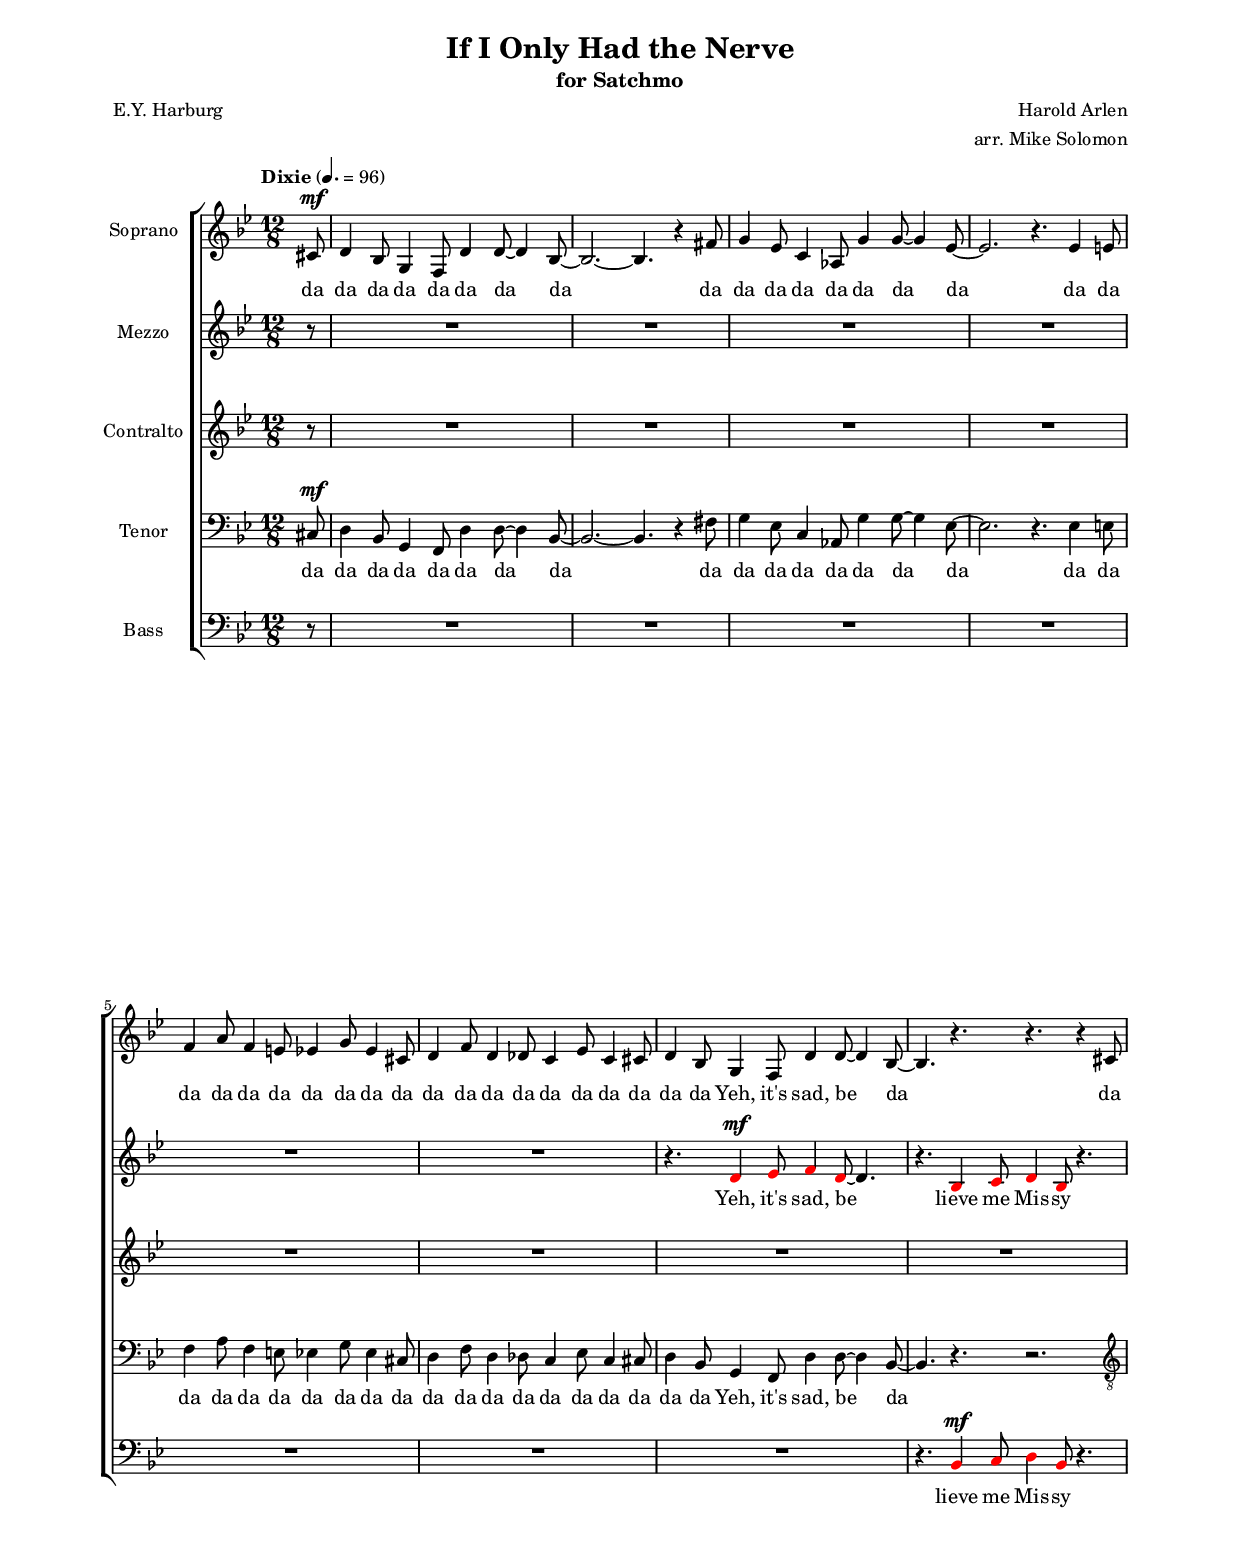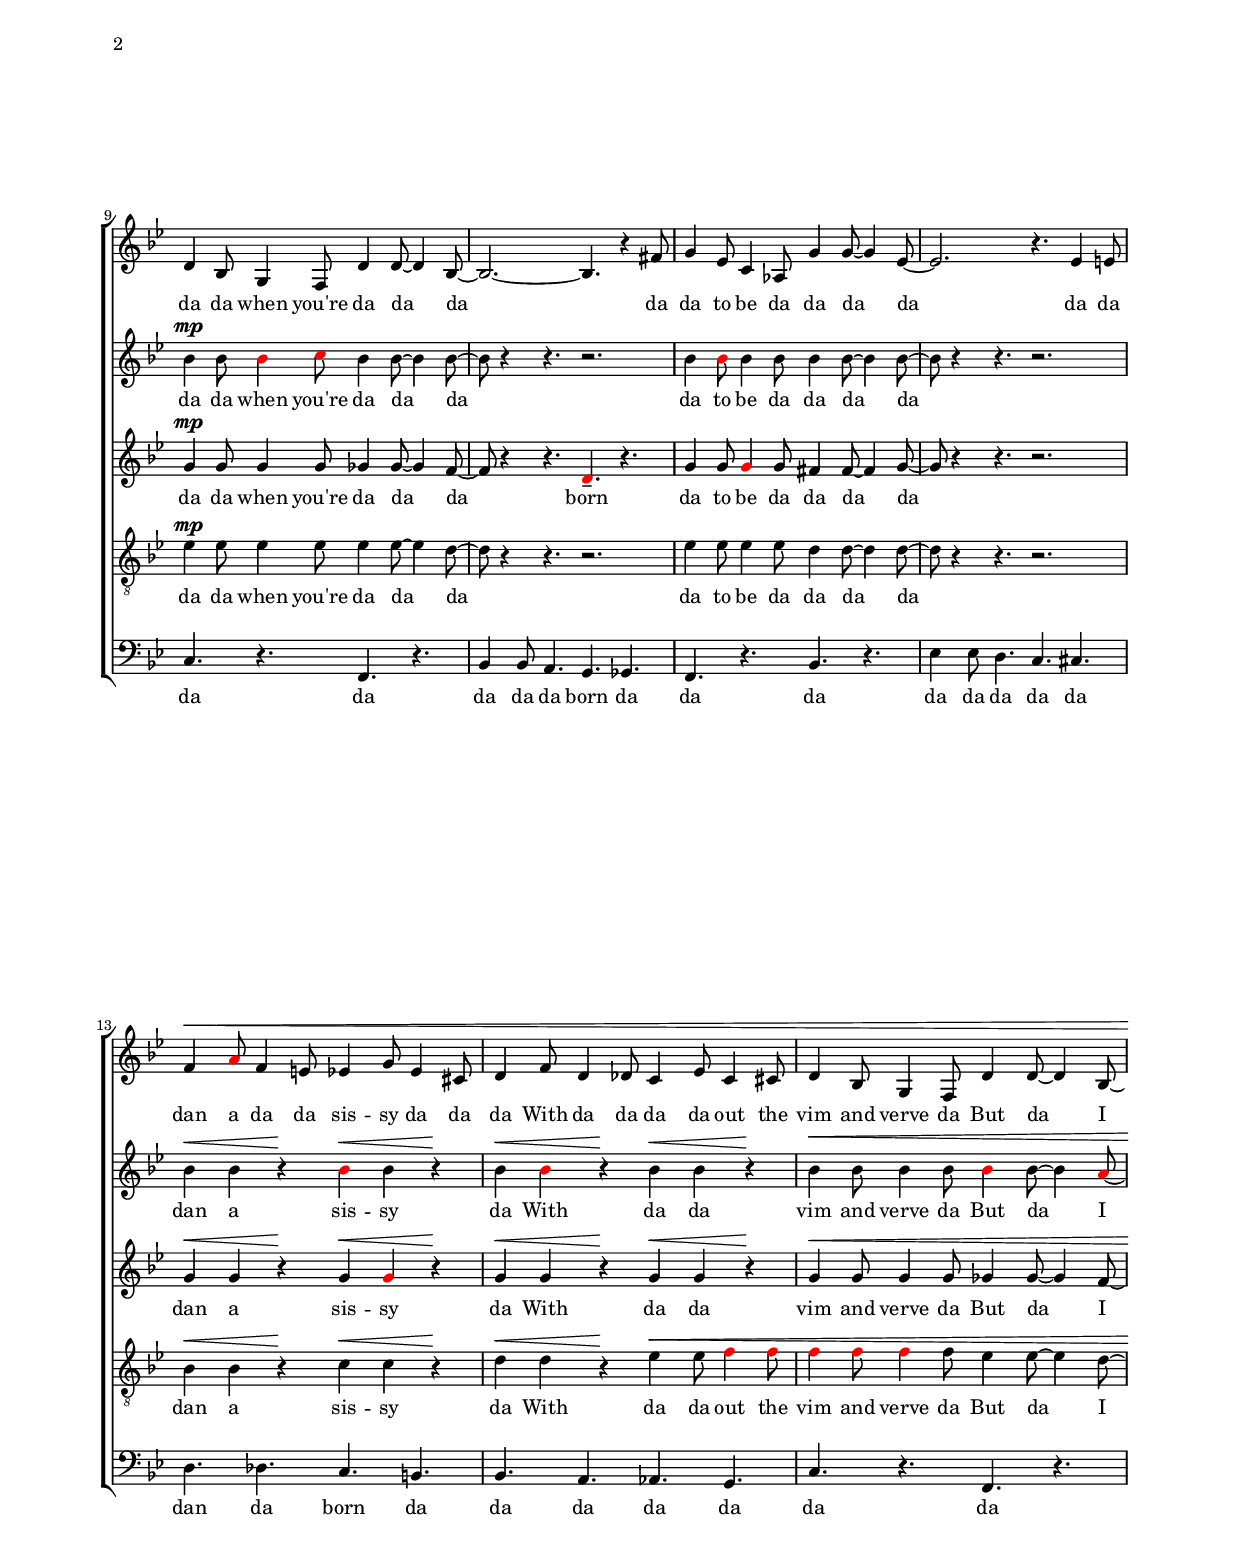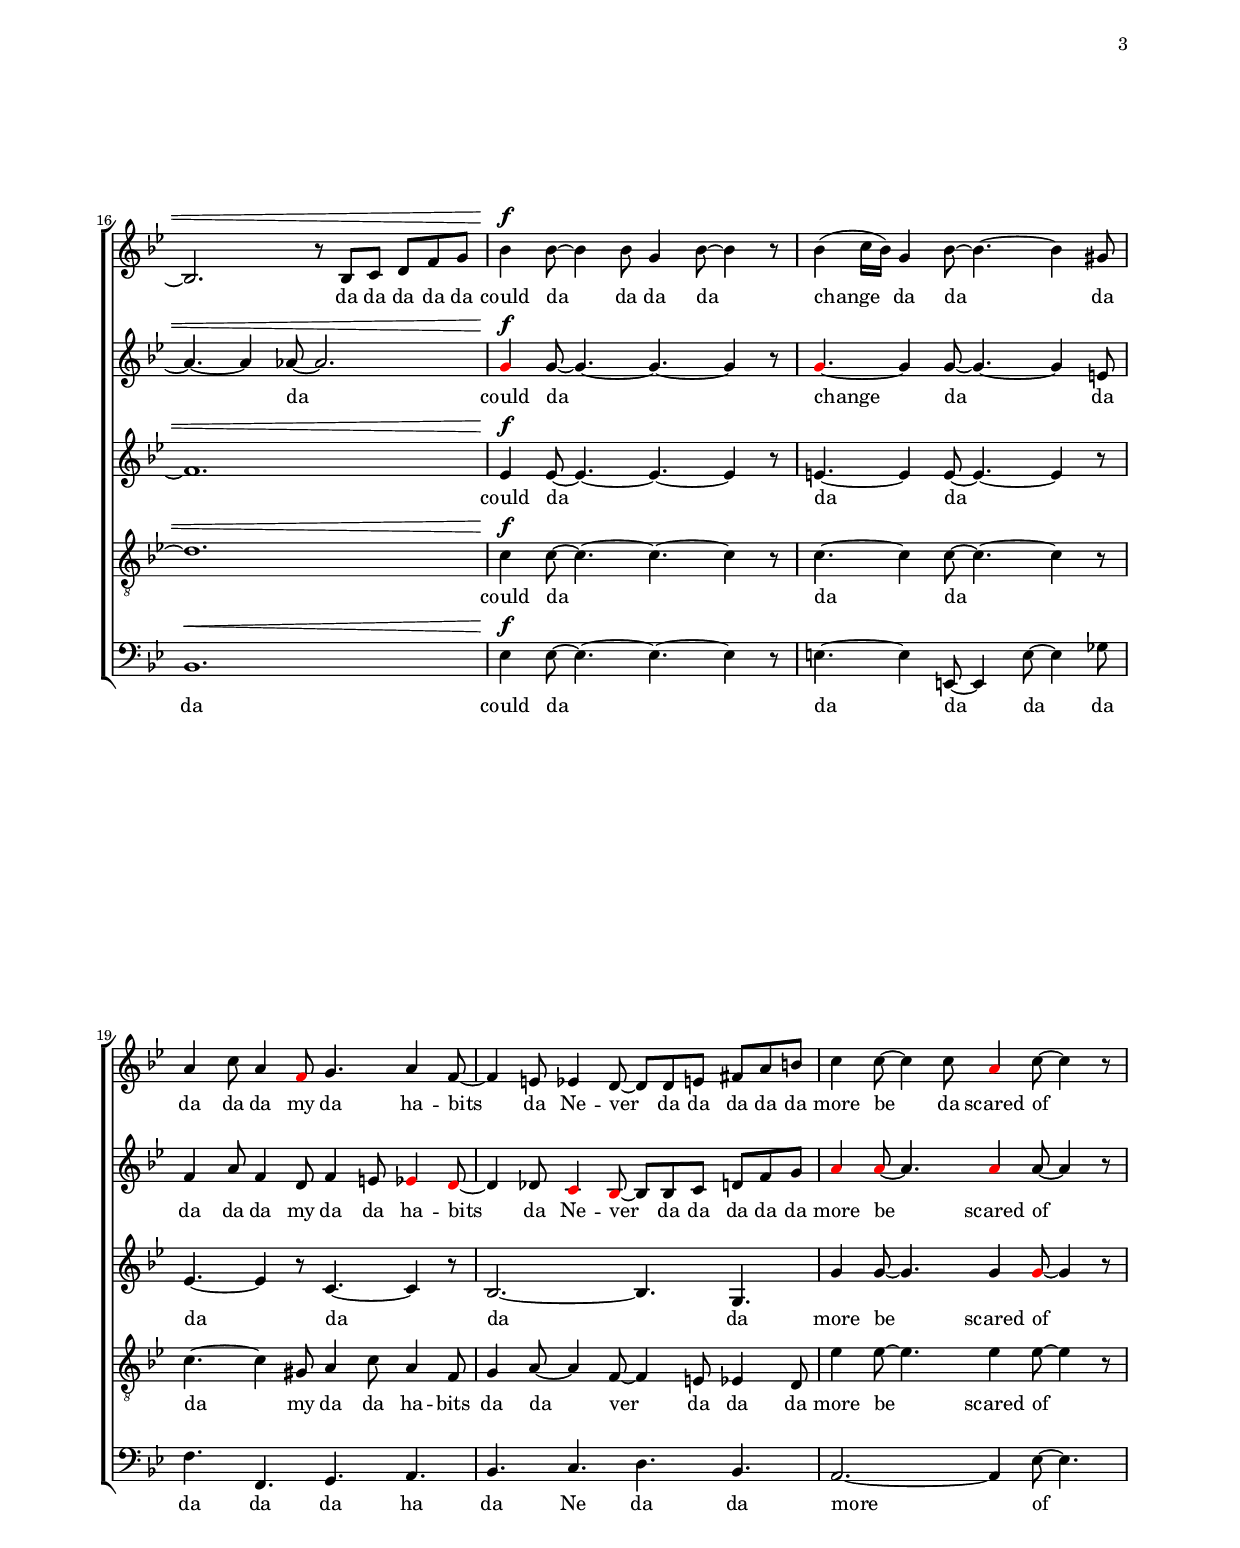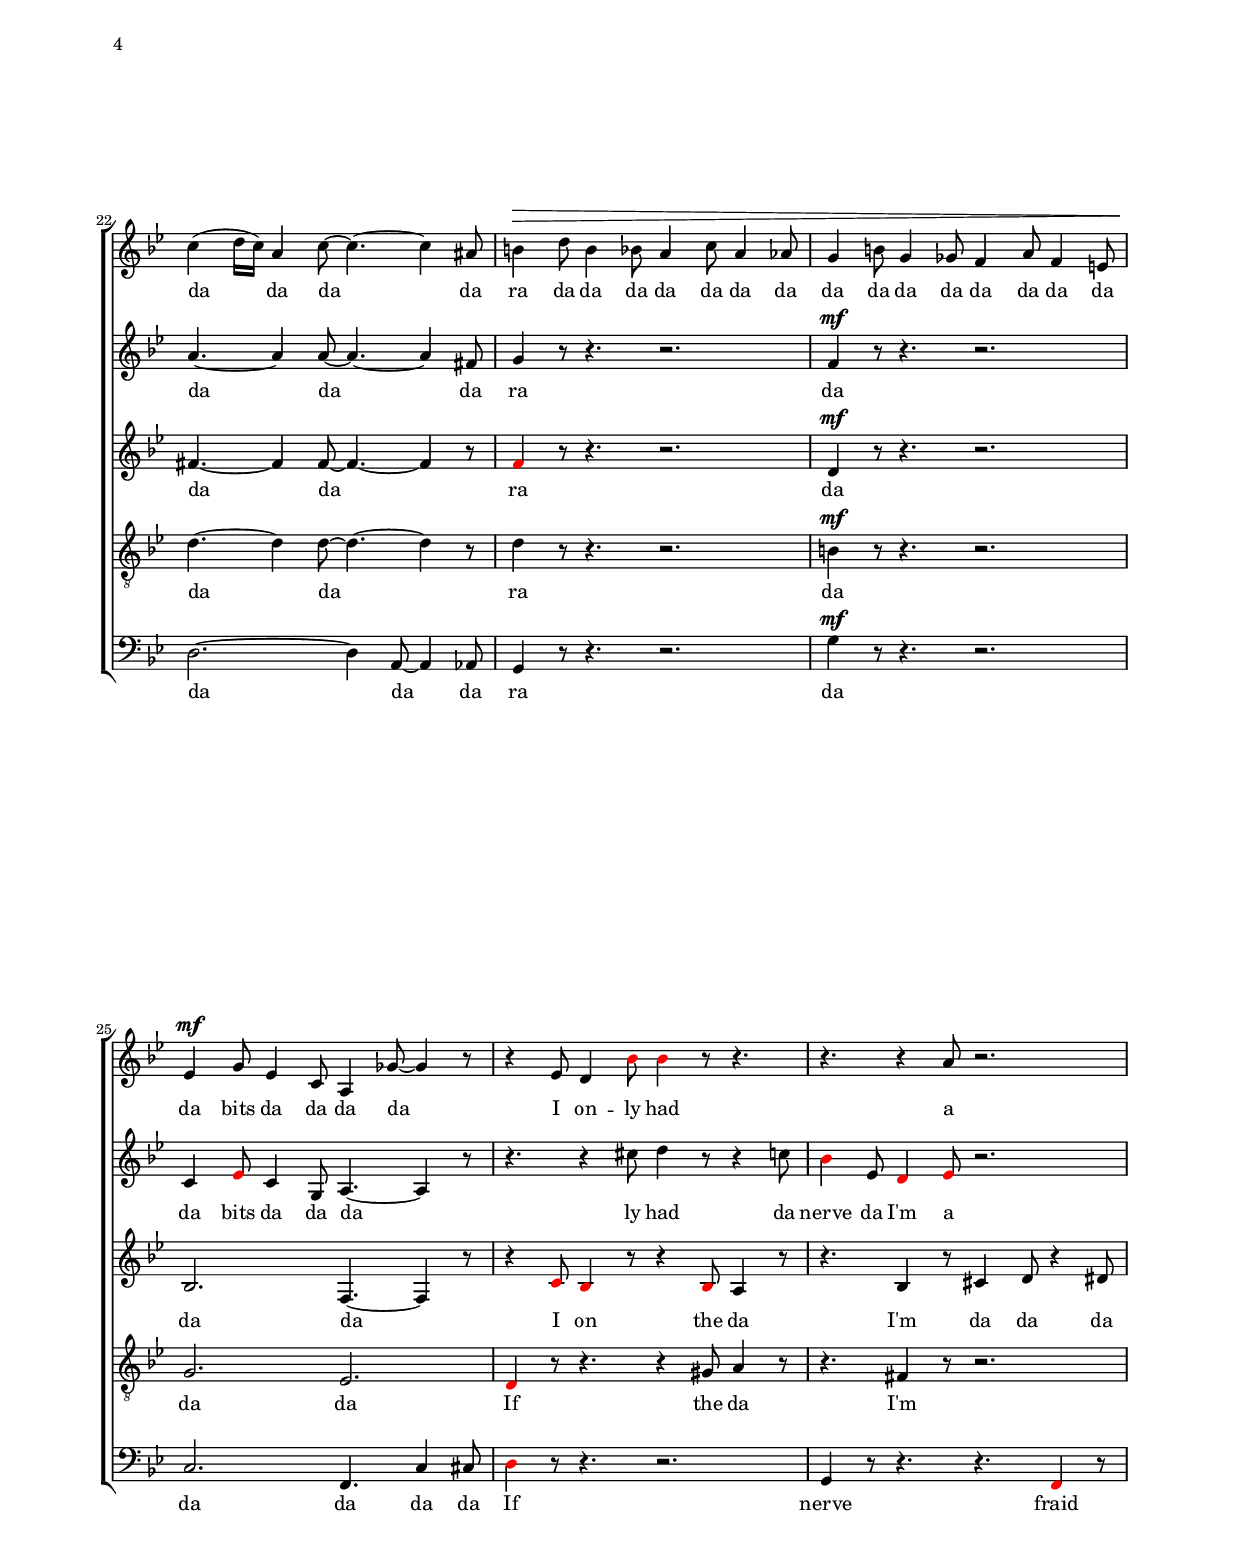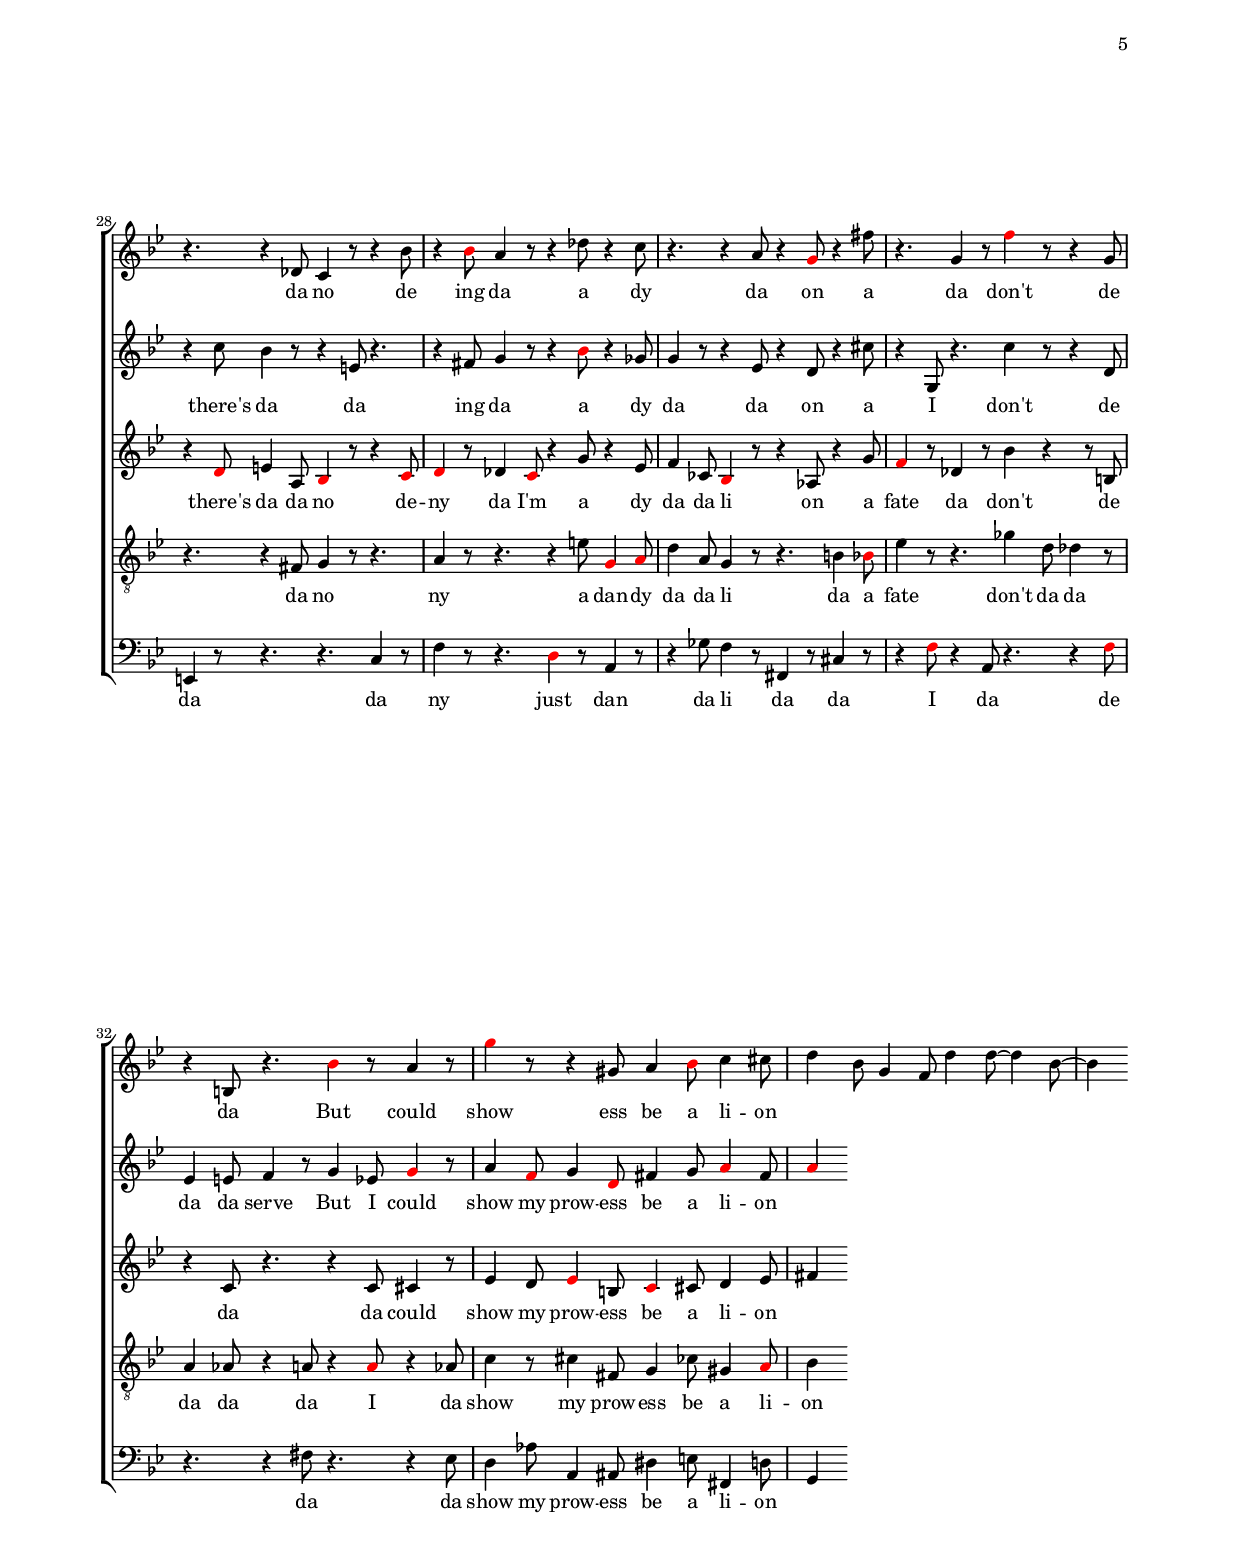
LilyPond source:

\version "2.19.0"
\include "defs-devel.ly"

marD = \markup \null
elsD = \markup \null
mikD = \markup \null
rynZ = \markup \null
desD = \markup \null

#(set-global-staff-size 15.87)
autoBeamInstruction = \autoBeamOn

solo = \markup \italic "solo"
psolo = \markup \italic "(solo)"
skat = \markup \italic "sit skat"
shoot = \markup \italic "SYT"

\header {
  title = "If I Only Had the Nerve"
  subtitle = "for Satchmo"
  %title = "Somewhere Over the Rainbow"
  composer = "Harold Arlen"
  poet = "E.Y. Harburg"
  arranger = "arr. Mike Solomon"
  %arranger = "arr. (anon)"
}
\paper {
  #(define fonts
    (set-global-fonts
    #:music "lilyjazz"
    #:brace "lilyjazz"
    #:roman "LilyJAZZText"
    #:sans "LilyJAZZChord"
    #:factor (/ staff-height pt 20)
  ))
  ragged-right = ##f
  left-margin = 0.75\in
  right-margin = 0.75\in
  top-margin = 0.5\in
  bottom-margin = 0.6\in
  ragged-last-bottom = ##f
  max-systems-per-page = #2
  %oddHeaderMarkup = "FIRST FULL DRAFT 20.10.14 4:44"
  %evenHeaderMarkup = "FIRST FULL DRAFT 20.10.14 4:44"
}


#(ly:set-option 'point-and-click #f)

#(set-global-staff-size 15.87)

railroad =  {
  \once \override BreathingSign.text = \markup \musicglyph #"scripts.caesura.straight"
  \breathe
}
myred = \once \override NoteHead #'color = #red

php = \once \override Hairpin.stencil = #(parenthesize-callback ly:hairpin::print)

\paper {
  footnote-separator-markup = \markup { \column { " "\override #`(span-factor . 1/5) { \draw-hline } }}
  footnote-padding = 1\mm
  top-system-spacing = #'((basic-distance . 1) (minimum-distance . 0) (padding . 1) (stretchability . 40))
  bottom-system-spacing = #'((basic-distance . 1) (minimum-distance . 0) (padding . 1) (stretchability . 50))
  ragged-right = ##f
}

prefatoryMatter = {
  \key bes \major
  \autoBeamInstruction
  \time 12/8
}

scorePrefatoryMatter = {
  \prefatoryMatter
  \partial 8
}

midiPrefatoryMatter = {
  \prefatoryMatter
  \partial 8
}

theme = \relative c {
  cis8-\tag #'first \mf |
  d4 bes8 g4 f8 d'4 d8 ~ d4 bes8 ~ |
  bes2. ~ bes4. r4 fis'8 |
  g4 ees8 c4 aes8 g'4 g8 ~ g4 ees8 ~ |
  ees2. r4. ees4 e8 |
  f4-\tag #'second \< \tag #'second { \rred } a8 f4 e8 ees4 g8 ees4 cis8 |
  d4 f8 d4 des8 c4 ees8 c4 cis8 |
  d4 bes8 g4 f8 d'4 d8 ~ d4 bes8 ~ |
  \tag #'first { bes4. }
  \tag #'second { bes2. }
}

marks = {
  \tempo "Dixie" 4.=96
}

soprano = {
  \transpose c c' \removeWithTag #'second \theme
  r4. r4. r4
  \transpose c c' \removeWithTag #'first \theme
  \relative c' {
    r8 bes c d f g |
    bes4\f bes8 ~ bes4 bes8 g4 bes8 ~ bes4 r8 |
    bes4 ( c16 bes ) g4 bes8 ~ bes4. ~ bes4 gis8 |
    a4 c8 a4 \rred f8 g4. a4 f8 ~ |
    f4 e8 ees4 d8 ~ d d e fis a b |
    c4 c8 ~ c4 c8 \rred a4 c8 ~ c4 r8 |
    c4 ( d16 c ) a4 c8 ~ c4. ~ c4 ais8 |
    b4\> d8 b4 bes8 a4 c8 a4 aes8 |
    g4 b8 g4 ges8 f4 a8 f4 e8 |
    ees4\mf g8 ees4 c8 a4 ges'8 ~ ges4 r8 |
    r4 ees8 d4 \rred bes'8 \rred bes4 r8 r4. |
    r4. r4 a8 r2. |
    r4. r4 des,8 c4 r8  r4 bes'8 |
    r4 \rred bes8 a4 r8 r4 des8 r4 c8 | 
    r4. r4 a8 r4 \rred g8 r4 fis'8 |
    r4. g,4 r8 \rred f'4 r8 r4 g,8 |
    r4 b,8 r4. \rred bes'4 r8 a4 r8 |
    \rred g'4 r8 r4 gis,8 a4 \rred bes8 c4 cis8 |
    d4 bes8 g4 f8 d'4 d8 ~ d4 bes8 ~ |
    bes4
  }
}

sopranoWords = \lyricmode {
  \repeat unfold 36 da
  Yeh, it's sad, be
  da
  da da da when you're da da da
  da
  da to be da da da da
  da da
  dan a da da sis -- sy da da
  da With da da da da out the
  vim and verve da But da I
  da da da da da
  could da da da da
  change da da da
  da da da my da ha -- bits
  da Ne -- ver da da da da da
  more be da scared of
  da da da da
  ra da da da da da da da
  da da da da da da da da
  da bits da da da da  
  I on -- ly had
  a
  da no de
  ing da a dy
  da on a
  da don't de
  da But could
  show ess be a li -- on
}

globalGC = {
  \repeat unfold 3 { s2\< s4\! }
  \tag #'hiGC { s2\< s4\! s1.\< }
  \tag #'loGC { s2.\< s1. }
  s1.
  s1.\f
}

mezzo = \relative c' {
  r8 |
  R1.*6 |
  r4. \Red d4\mf ees8 f4 d8 ~ \Black d4. |
  r4. \Red bes4 c8 d4 bes8 \Black r4. |
  bes'4\mp bes8 \Red bes4 c8 \Black bes4 bes8 ~ bes4 bes8 ~ |
  bes8 r4 r4. r2. |
  bes4 \rred bes8 bes4 bes8 bes4 bes8 ~ bes4 bes8 ~ |
  bes8 r4 r4. r2. |
  << { bes4 bes4 r \rred bes4 bes4 r |
       bes4 \rred bes4 r bes4 bes4 r |
       bes4 bes8 bes4 bes8 \rred bes4 bes8 ~ bes4 \rred a8 ~ |
       a4. ~ a4 aes8 ~ aes2. |
       \rred g4 g8 ~ g4. ~ g4. ~ g4 r8 |
     } \removeWithTag #'loGC \globalGC >>
  \rred g4. ~ g4 g8 ~ g4. ~ g4 e8 |
  f4 a8 f4 d8 f4 e8 \Red ees4 d8 ~ |
  \Black d4 des8 \Red c4 bes8 ~ \Black bes bes c d f g |
  \Red a4 a8 ~ \Black a4. \rred a4 a8 ~ a4 r8 |
  a4. ~ a4 a8 ~ a4. ~ a4 fis8 |
  g4 r8 r4. r2. |
  f4\mf r8 r4. r2. |
  c4 \rred ees8 c4 g8 a4. ~ a4 r8 |
  r4. r4 cis'8 d4 r8 r4 c8 |
  \rred bes4 ees,8 \rred d4 \rred ees8 r2. |
  r4 c'8 bes4 r8 r4 e,8 r4. |
  r4 fis8 g4 r8 r4 \rred bes8 r4 ges8 |
  g4 r8 r4 ees8 r4 d8 r4 cis'8 |
  r4 g,8 r4. c'4 r8 r4 d,8 |
  ees4 e8 f4 r8 g4 ees8 \rred g4 r8 |
  a4 \rred f8 g4 \rred d8 fis4 g8 \rred a4 fis8 |
  \rred a4
}

mezzoWords = \lyricmode {
 Yeh, it's sad, be
  lieve me Mis -- sy
  da da when you're da da da
  da to be da da da da
  dan a
  sis -- sy
  da With
  da da
  vim and verve da But da I da
  could da
  change da da 
  da da da my da da ha -- bits
  da Ne -- ver da da da da da
  more be scared of
  da da da
  ra
  da
  da bits da da da
  ly had da
  nerve da I'm a
  there's da da
  ing da a dy
  da da on a
  I don't de
  da da serve But I could
  show my prow -- ess be a li -- on
}


alto = \relative c'' {
  r8 |
  R1.*8 |
  g4\mp g8 g4 g8 ges4 ges8 ~ ges4 f8 ~ |
  f8 r4 r4. \rred d4.-- r |
  g4 g8 \rred g4 g8 fis4 fis8 ~ fis4 g8 ~ |
  g8 r4 r4. r2. |
  << { g4 g4 r g4 \rred g4 r |
       g4 g4 r g4 g4 r |
       g4 g8 g4 g8 ges4 ges8 ~ ges4 f8 ~ |
       f1. |
       ees4 ees8 ~ ees4. ~ ees4. ~ ees4 r8 |
     } \removeWithTag #'loGC \globalGC >>
  e4. ~ e4 e8 ~ e4. ~ e4 r8 |
  ees4. ~ ees4 r8 c4. ~ c4 r8 |
  bes2. ~ bes4. g |
  g'4 g8 ~ g4. g4 \rred g8 ~ g4 r8 |
  fis4. ~ fis4 fis8 ~ fis4. ~ fis4 r8 |
  \rred f4 r8 r4. r2. |
  d4\mf r8 r4. r2. |
  bes2. f4. ~ f4 r8 |
  r4 \rred c'8 \rred bes4 r8 r4 \rred bes8 a4 r8 |
  r4. bes4 r8 cis4 d8 r4 dis8 |
  r4 \rred d8 e4 a,8 \rred bes4 r8 r4 \rred c8 |
  \rred d4 r8 des4 \rred c8 r4 g'8 r4 ees8 |
  f4 ces8 \rred bes4 r8 r4 aes8 r4 g'8 |
  \rred f4 r8 des4 r8 bes'4 r4 r8 b,8 |
  r4 c8 r4. r4 c8 cis4 r8 |
  ees4 d8 \rred ees4 b8 \rred c4 cis8 d4 ees8 |
  fis4
}

altoWords = \lyricmode {
  da da when you're da da da
  born
  da to be da da da da
  dan a
  sis -- sy
  da With
  da da
  vim and verve da But da I
  could da
  da da
  da da
  da da
  more be scared of
  da da
  ra
  da
  da da
  I on
  the da
  I'm da da da
  there's da da no de -- ny
  da I'm a dy
  da da li on a
  fate da don't de
  da da could
  show my prow -- ess be a li -- on
}

tenor = {
  \clef bass
  \removeWithTag #'second \theme
  r4. r2.
  \relative c' {
    \clef "treble_8"
    ees4\mp ees8 ees4 ees8 ees4 ees8 ~ ees4 d8 ~ |
    d8 r4 r4. r2. |
    ees4 ees8 ees4 ees8 d4 d8 ~ d4 d8 ~ |
    d8 r4 r4. r2. |
    << { bes4 bes r c c r |
         d d r ees ees8 \Red f4 f8 |
         f4 f8 f4 \Black f8 ees4 ees8 ~ ees4 d8 ~ |
         d1. |
         c4 c8 ~ c4. ~ c4. ~ c4 r8 |
       } \removeWithTag #'hiGC \globalGC >>
    c4. ~ c4 c8 ~ c4. ~ c4 r8 |
    c4. ~ c4 gis8 a4 c8 a4 f8 |
    g4 a8 ~ a4 f8 ~ f4 e8 ees4 d8 |
    ees'4 ees8 ~ ees4. ees4 ees8 ~ ees4 r8 |
    d4. ~ d4 d8 ~ d4. ~ d4 r8 |
    d4 r8 r4. r2. |
    b4\mf r8 r4. r2. |
    g2. ees2. |
    \rred d4 r8 r4. r4 gis8 a4 r8 |
    r4. fis4 r8 r2. |
    r4. r4 fis8 g4 r8 r4. |
    a4 r8 r4. r4 e'8 \rred g,4 \rred a8 |
    d4 a8 g4 r8 r4. b4 \rred bes8 |
    ees4 r8 r4. ges4 d8 des4 r8 |
    a4 aes8 r4 a8 r4 \rred a8 r4 aes8 |
    c4 r8 cis4 fis,8 g4 ces8 gis4 \rred a8 |
    bes4
  }
}

tenorWords = \lyricmode {
  \repeat unfold 36 da
  Yeh, it's sad, be
  da
  da da when you're da da da
  da to be da da da da
  dan a
  sis -- sy
  da With da da out the
  vim and verve da But da I
  could da
  da da
  da my da da ha -- bits
  da da ver da da da
  more be scared of
  da da
  ra
  da
  da da
  If
  the da
  I'm
  da no
  ny a dan -- dy
  da da li da a
  fate don't da da
  da da da I da
  show my prow -- ess be a li -- on
}

bass = \relative c {
  \clef "bass"
  r8 |
  R1.*7 |
  r4. \Red bes4\mf c8 d4 bes8 \Black r4. |
  c4. r f, r |
  bes4 bes8 a4. g ges |
  f r bes r |
  ees4 ees8 d4. c cis |
  d4. des c b |
  bes a aes g |
  c r f, r |
  bes1.\< |
  ees4\f ees8 ~ ees4. ~ ees4. ~ ees4 r8 |
  e4. ~ e4 e,8 ~ e4 e'8 ~ e4 ges8 |
  f4. f, g a |
  bes c d bes |
  a2. ~ a4 ees'8 ~ ees4. |
  d2. ~ d4 a8 ~ a4 aes8 |
  g4 r8 r4. r2. |
  g'4\mf r8 r4. r2. |
  c,2. f,4. c'4 cis8 |
  \rred d4 r8 r4. r2. |
  g,4 r8 r4. r4. \rred f4 r8 |
  e4 r8 r4. r4. c'4 r8 |
  f4 r8 r4. \rred d4 r8 a4 r8 |
  r4 ges'8 f4 r8 fis,4 r8 cis'4 r8 |
  r4 \rred f8 r4 a,8 r4. r4 \rred f'8 |
  r4. r4 fis8 r4. r4 ees8 |
  d4 aes'8 a,4 ais8 dis4 e8 fis,4 d'8 |
  g,4 
}

bassWords = \lyricmode {
  lieve me Mis -- sy
  da da
  da da da born da
  da
  da
  da da da da da
  dan da born da
  da da da da
  da da
  da
  could da
  da da da da
  da da da ha
  da Ne da da
  more of
  da da da
  ra
  da da da da da
  If
  nerve fraid
  da da
  ny just dan
  da li da da
  I da de
  da da
  show my prow -- ess be a li -- on
}

\score {
  \new ChoirStaff <<
    \new Staff \with { instrumentName = \bitchName %shortInstrumentName = #"M."
} <<
      \new Voice = "soprano" { << { \numericTimeSignature
	\scorePrefatoryMatter
        \soprano
      } {
	\scorePrefatoryMatter
        \marks
      } >> }
      \new Lyrics \lyricsto "soprano" {
        \sopranoWords
      }
    >>
    \new Staff \with { instrumentName = \dortyName %shortInstrumentName = #"E."
} <<
      \new Voice = "mezzo" { \numericTimeSignature
	\scorePrefatoryMatter
        \mezzo
      }
      \new Lyrics \lyricsto "mezzo" {
        \mezzoWords
      }
    >>
    \new Staff \with { instrumentName = \ttoName %shortInstrumentName = #"Mk."
} <<
      \new Voice = "alto" { \numericTimeSignature
	\scorePrefatoryMatter
        \alto
      }
      \new Lyrics \lyricsto "alto" {
        \altoWords
      }
    >>
    \new Staff \with { instrumentName = \fakbydName %shortInstrumentName = #"R."
} <<
      \new Voice = "tenor" { \numericTimeSignature
	\scorePrefatoryMatter
        \tenor
      }
      \new Lyrics \lyricsto "tenor" {
        \tenorWords
      }
    >>
    \new Staff \with { instrumentName = \wysrName %shortInstrumentName = #"P." %\markup { \concat { E \super u . } }
} <<
      \new Voice = "bass" { \numericTimeSignature
	\scorePrefatoryMatter
        \bass
      }
      \new Lyrics \lyricsto "bass" {
        \bassWords
      }
    >>
  >>
  \layout {
    \context {
      \Voice
      \override TextScript #'layer = #6
      \override NoteHead #'layer = #7
      \override Glissando #'breakable = ##t
      \override TupletNumber #'breakable = ##t
      \override TupletBracket #'breakable = ##t
      \override DynamicLineSpanner.direction = #UP
      \remove "Forbid_line_break_engraver"
    }
    \context {
      \Staff
      %\consists "Metronome_mark_engraver"
      \override TimeSignature #'style = #'numbered
      \override StaffSymbol #'layer = #4
      \override TimeSignature #'layer = #3
      \override TimeSignature #'whiteout = ##t
    }
    \context {
      \Lyrics
      %\override LyricText #'whiteout = ##t
      \override LyricText #'layer = #6
    }
    \context {
      \Score
      %\remove "Metronome_mark_engraver"
      \override NonMusicalPaperColumn #'allow-loose-spacing = ##f
    }
  }
}

%{
\score {
  \new PianoStaff <<
    \new Staff  {
      \new Voice = "soprano" { << { \numericTimeSignature
	\scorePrefatoryMatter
        \soprano
      } \\ { \mezzo } \\ { \alto } {
	\scorePrefatoryMatter
        \marks
      } >> }
    }
    \new Staff  {
      \new Voice = "soprano" { << { \numericTimeSignature
	\scorePrefatoryMatter
        \tenor
      } \\ \\ { \bass } {
	\scorePrefatoryMatter
        \marks
      } >> }
    }
  >>
  \layout {
    \context {
      \Voice
      \override TextScript #'layer = #6
      \override NoteHead #'layer = #7
      \override Glissando #'breakable = ##t
      \override TupletNumber #'breakable = ##t
      \override TupletBracket #'breakable = ##t
      \remove "Forbid_line_break_engraver"
    }
    \context {
      \Staff
      %\consists "Metronome_mark_engraver"
      \override TimeSignature #'style = #'numbered
      \override StaffSymbol #'layer = #4
      \override TimeSignature #'layer = #3
      \override TimeSignature #'whiteout = ##t
    }
    \context {
      \Lyrics
      %\override LyricText #'whiteout = ##t
      \override LyricText #'layer = #6
    }
    \context {
      \Score
      %\remove "Metronome_mark_engraver"
      \override NonMusicalPaperColumn #'allow-loose-spacing = ##f
    }
  }
}
%}

%%% MIDI

\score {
  \new ChoirStaff <<
    \new Staff \with { instrumentName = \bitchName %shortInstrumentName = #"M."
} <<
      \new Voice = "soprano" { << { \numericTimeSignature
	\midiPrefatoryMatter
        \soprano
      } {
	\midiPrefatoryMatter
        \marks
      } >> }
      \new Lyrics \lyricsto "soprano" {
        \sopranoWords
      }
    >>
    \new Staff \with { instrumentName = \dortyName %shortInstrumentName = #"E."
} <<
      \new Voice = "mezzo" { \numericTimeSignature
	\midiPrefatoryMatter
        \mezzo
      }
      \new Lyrics \lyricsto "mezzo" {
        \mezzoWords
      }
    >>
    \new Staff \with { instrumentName = \ttoName %shortInstrumentName = #"Mk."
} <<
      \new Voice = "alto" { \numericTimeSignature
	\midiPrefatoryMatter
        \alto
      }
      \new Lyrics \lyricsto "alto" {
        \altoWords
      }
    >>
    \new Staff \with { instrumentName = \fakbydName %shortInstrumentName = #"R."
} <<
      \new Voice = "tenor" { \numericTimeSignature
	\midiPrefatoryMatter
        \tenor
      }
      \new Lyrics \lyricsto "tenor" {
        \tenorWords
      }
    >>
    \new Staff \with { instrumentName = \wysrName %shortInstrumentName = #"P." %\markup { \concat { E \super u . } }
} <<
      \new Voice = "bass" { \numericTimeSignature
	\midiPrefatoryMatter
        \bass
      }
      \new Lyrics \lyricsto "bass" {
        \bassWords
      }
    >>
  >>
  \midi {}
}
